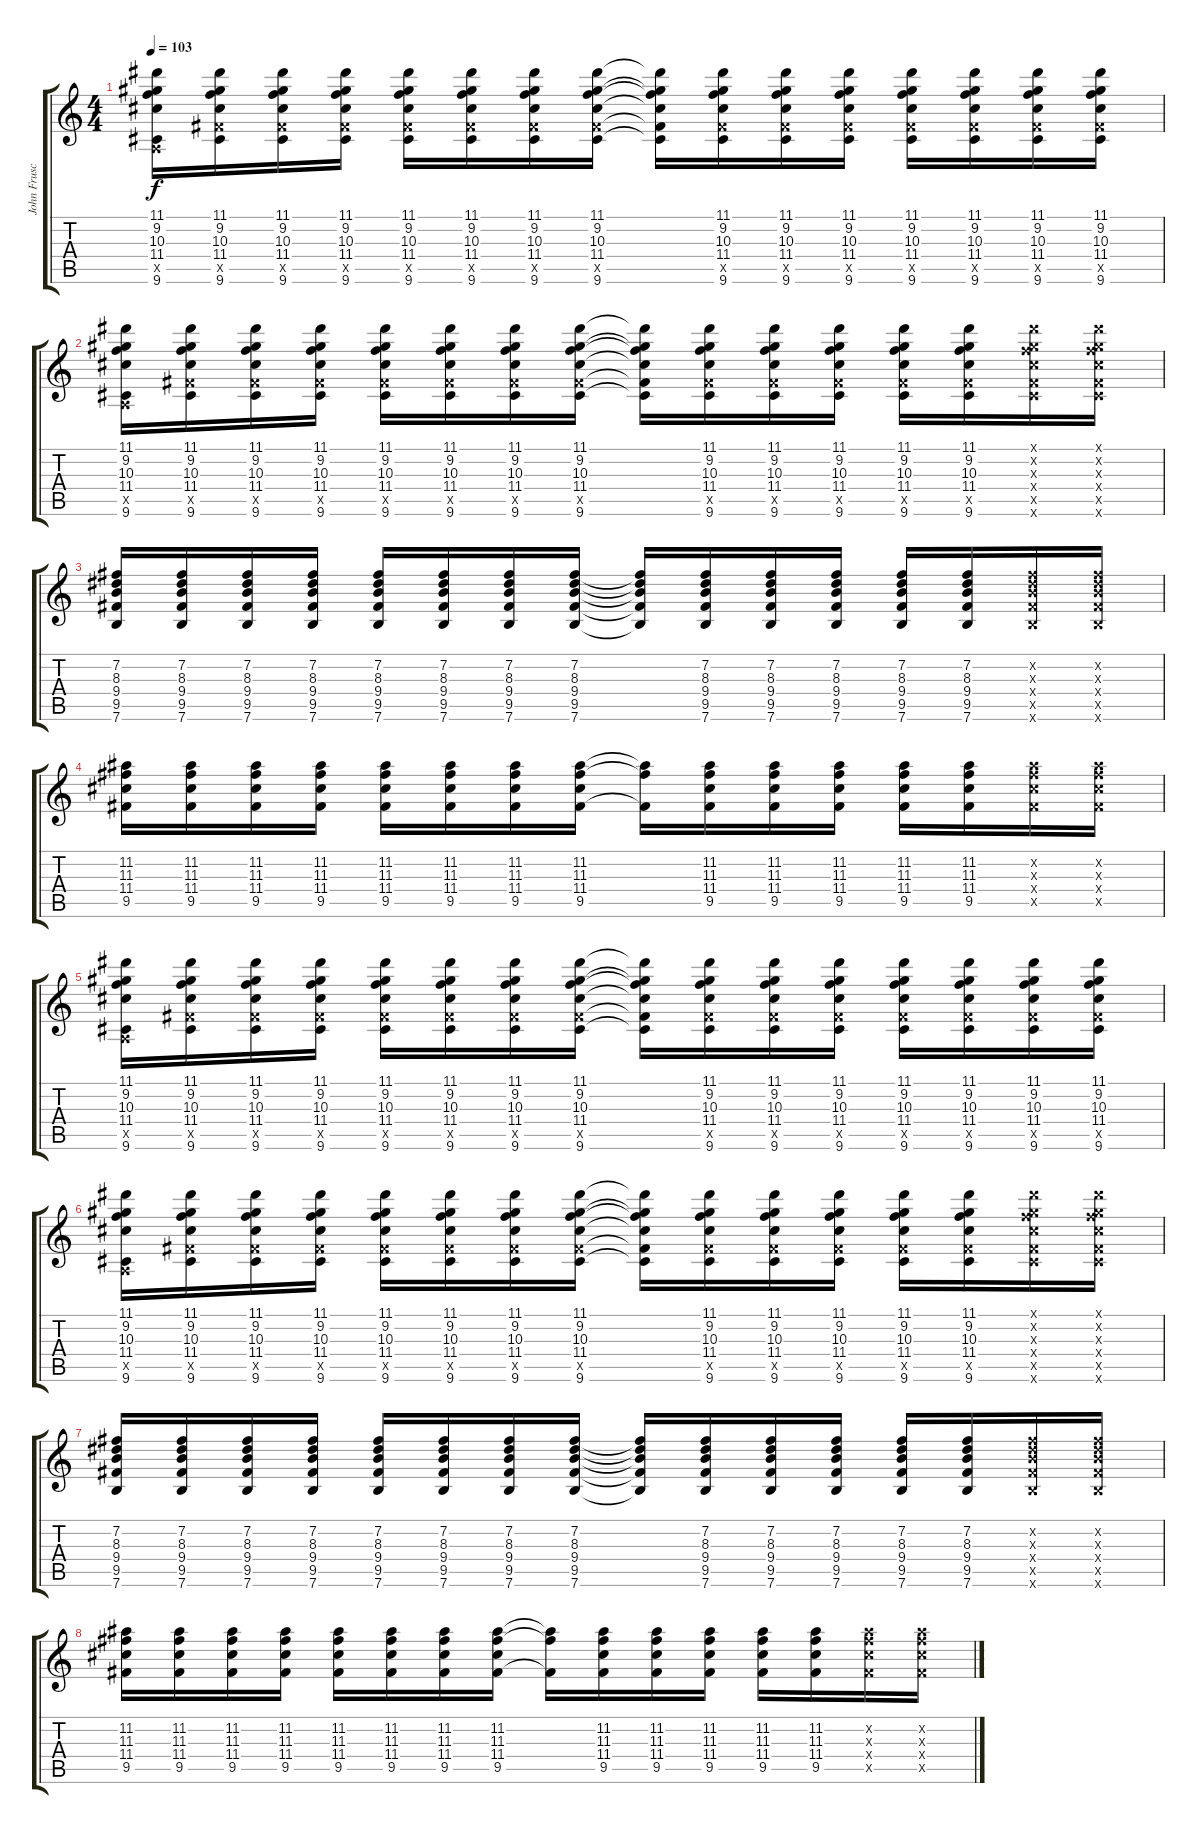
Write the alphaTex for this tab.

\track ("John Frusciante - Guitar" "John Frusc") {instrument electricguitarclean}
\staff {score tabs}
\tuning (E4 B3 G3 D3 A2 E2) {hide}
\ts (4 4)
\tempo 103
\clef g2
\ks c
(11.1 9.2 10.3 11.4 0.5{x} 9.6).16{dy f} (11.1 9.2 10.3 11.4 9.5{x} 9.6).16 (11.1 9.2 10.3 11.4 9.5{x} 9.6).16 (11.1 9.2 10.3 11.4 9.5{x} 9.6).16 (11.1 9.2 10.3 11.4 9.5{x} 9.6).16 (11.1 9.2 10.3 11.4 9.5{x} 9.6).16 (11.1 9.2 10.3 11.4 9.5{x} 9.6).16 (11.1 9.2 10.3 11.4 9.5{x} 9.6).16 (11.1{t} 9.2{t} 10.3{t} 11.4{t} 9.5{t} 9.6{t}).16 (11.1 9.2 10.3 11.4 9.5{x} 9.6).16 (11.1 9.2 10.3 11.4 9.5{x} 9.6).16 (11.1 9.2 10.3 11.4 9.5{x} 9.6).16 (11.1 9.2 10.3 11.4 9.5{x} 9.6).16 (11.1 9.2 10.3 11.4 9.5{x} 9.6).16 (11.1 9.2 10.3 11.4 9.5{x} 9.6).16 (11.1 9.2 10.3 11.4 9.5{x} 9.6).16 |
(11.1 9.2 10.3 11.4 0.5{x} 9.6).16 (11.1 9.2 10.3 11.4 9.5{x} 9.6).16 (11.1 9.2 10.3 11.4 9.5{x} 9.6).16 (11.1 9.2 10.3 11.4 9.5{x} 9.6).16 (11.1 9.2 10.3 11.4 9.5{x} 9.6).16 (11.1 9.2 10.3 11.4 9.5{x} 9.6).16 (11.1 9.2 10.3 11.4 9.5{x} 9.6).16 (11.1 9.2 10.3 11.4 9.5{x} 9.6).16 (11.1{t} 9.2{t} 10.3{t} 11.4{t} 9.5{t} 9.6{t}).16 (11.1 9.2 10.3 11.4 9.5{x} 9.6).16 (11.1 9.2 10.3 11.4 9.5{x} 9.6).16 (11.1 9.2 10.3 11.4 9.5{x} 9.6).16 (11.1 9.2 10.3 11.4 9.5{x} 9.6).16 (11.1 9.2 10.3 11.4 9.5{x} 9.6).16 (11.1{x} 9.2{x} 10.3{x} 11.4{x} 9.5{x} 9.6{x}).16 (11.1{x} 9.2{x} 10.3{x} 11.4{x} 9.5{x} 9.6{x}).16 |
(7.2 8.3 9.4 9.5 7.6).16 (7.2 8.3 9.4 9.5 7.6).16 (7.2 8.3 9.4 9.5 7.6).16 (7.2 8.3 9.4 9.5 7.6).16 (7.2 8.3 9.4 9.5 7.6).16 (7.2 8.3 9.4 9.5 7.6).16 (7.2 8.3 9.4 9.5 7.6).16 (7.2 8.3 9.4 9.5 7.6).16 (7.2{t} 8.3{t} 9.4{t} 9.5{t} 7.6{t}).16 (7.2 8.3 9.4 9.5 7.6).16 (7.2 8.3 9.4 9.5 7.6).16 (7.2 8.3 9.4 9.5 7.6).16 (7.2 8.3 9.4 9.5 7.6).16 (7.2 8.3 9.4 9.5 7.6).16 (7.2{x} 8.3{x} 9.4{x} 9.5{x} 7.6{x}).16 (7.2{x} 8.3{x} 9.4{x} 9.5{x} 7.6{x}).16 |
(11.2 11.3 11.4 9.5).16 (11.2 11.3 11.4 9.5).16 (11.2 11.3 11.4 9.5).16 (11.2 11.3 11.4 9.5).16 (11.2 11.3 11.4 9.5).16 (11.2 11.3 11.4 9.5).16 (11.2 11.3 11.4 9.5).16 (11.2 11.3 11.4 9.5).16 (11.2{t} 11.3{t} 9.5{t}).16 (11.2 11.3 11.4 9.5).16 (11.2 11.3 11.4 9.5).16 (11.2 11.3 11.4 9.5).16 (11.2 11.3 11.4 9.5).16 (11.2 11.3 11.4 9.5).16 (11.2{x} 11.3{x} 11.4{x} 9.5{x}).16 (11.2{x} 11.3{x} 11.4{x} 9.5{x}).16 |
(11.1 9.2 10.3 11.4 0.5{x} 9.6).16 (11.1 9.2 10.3 11.4 9.5{x} 9.6).16 (11.1 9.2 10.3 11.4 9.5{x} 9.6).16 (11.1 9.2 10.3 11.4 9.5{x} 9.6).16 (11.1 9.2 10.3 11.4 9.5{x} 9.6).16 (11.1 9.2 10.3 11.4 9.5{x} 9.6).16 (11.1 9.2 10.3 11.4 9.5{x} 9.6).16 (11.1 9.2 10.3 11.4 9.5{x} 9.6).16 (11.1{t} 9.2{t} 10.3{t} 11.4{t} 9.5{t} 9.6{t}).16 (11.1 9.2 10.3 11.4 9.5{x} 9.6).16 (11.1 9.2 10.3 11.4 9.5{x} 9.6).16 (11.1 9.2 10.3 11.4 9.5{x} 9.6).16 (11.1 9.2 10.3 11.4 9.5{x} 9.6).16 (11.1 9.2 10.3 11.4 9.5{x} 9.6).16 (11.1 9.2 10.3 11.4 9.5{x} 9.6).16 (11.1 9.2 10.3 11.4 9.5{x} 9.6).16 |
(11.1 9.2 10.3 11.4 0.5{x} 9.6).16 (11.1 9.2 10.3 11.4 9.5{x} 9.6).16 (11.1 9.2 10.3 11.4 9.5{x} 9.6).16 (11.1 9.2 10.3 11.4 9.5{x} 9.6).16 (11.1 9.2 10.3 11.4 9.5{x} 9.6).16 (11.1 9.2 10.3 11.4 9.5{x} 9.6).16 (11.1 9.2 10.3 11.4 9.5{x} 9.6).16 (11.1 9.2 10.3 11.4 9.5{x} 9.6).16 (11.1{t} 9.2{t} 10.3{t} 11.4{t} 9.5{t} 9.6{t}).16 (11.1 9.2 10.3 11.4 9.5{x} 9.6).16 (11.1 9.2 10.3 11.4 9.5{x} 9.6).16 (11.1 9.2 10.3 11.4 9.5{x} 9.6).16 (11.1 9.2 10.3 11.4 9.5{x} 9.6).16 (11.1 9.2 10.3 11.4 9.5{x} 9.6).16 (11.1{x} 9.2{x} 10.3{x} 11.4{x} 9.5{x} 9.6{x}).16 (11.1{x} 9.2{x} 10.3{x} 11.4{x} 9.5{x} 9.6{x}).16 |
(7.2 8.3 9.4 9.5 7.6).16 (7.2 8.3 9.4 9.5 7.6).16 (7.2 8.3 9.4 9.5 7.6).16 (7.2 8.3 9.4 9.5 7.6).16 (7.2 8.3 9.4 9.5 7.6).16 (7.2 8.3 9.4 9.5 7.6).16 (7.2 8.3 9.4 9.5 7.6).16 (7.2 8.3 9.4 9.5 7.6).16 (7.2{t} 8.3{t} 9.4{t} 9.5{t} 7.6{t}).16 (7.2 8.3 9.4 9.5 7.6).16 (7.2 8.3 9.4 9.5 7.6).16 (7.2 8.3 9.4 9.5 7.6).16 (7.2 8.3 9.4 9.5 7.6).16 (7.2 8.3 9.4 9.5 7.6).16 (7.2{x} 8.3{x} 9.4{x} 9.5{x} 7.6{x}).16 (7.2{x} 8.3{x} 9.4{x} 9.5{x} 7.6{x}).16 |
(11.2 11.3 11.4 9.5).16 (11.2 11.3 11.4 9.5).16 (11.2 11.3 11.4 9.5).16 (11.2 11.3 11.4 9.5).16 (11.2 11.3 11.4 9.5).16 (11.2 11.3 11.4 9.5).16 (11.2 11.3 11.4 9.5).16 (11.2 11.3 11.4 9.5).16 (11.2{t} 11.3{t} 9.5{t}).16 (11.2 11.3 11.4 9.5).16 (11.2 11.3 11.4 9.5).16 (11.2 11.3 11.4 9.5).16 (11.2 11.3 11.4 9.5).16 (11.2 11.3 11.4 9.5).16 (11.2{x} 11.3{x} 11.4{x} 9.5{x}).16 (11.2{x} 11.3{x} 11.4{x} 9.5{x}).16
